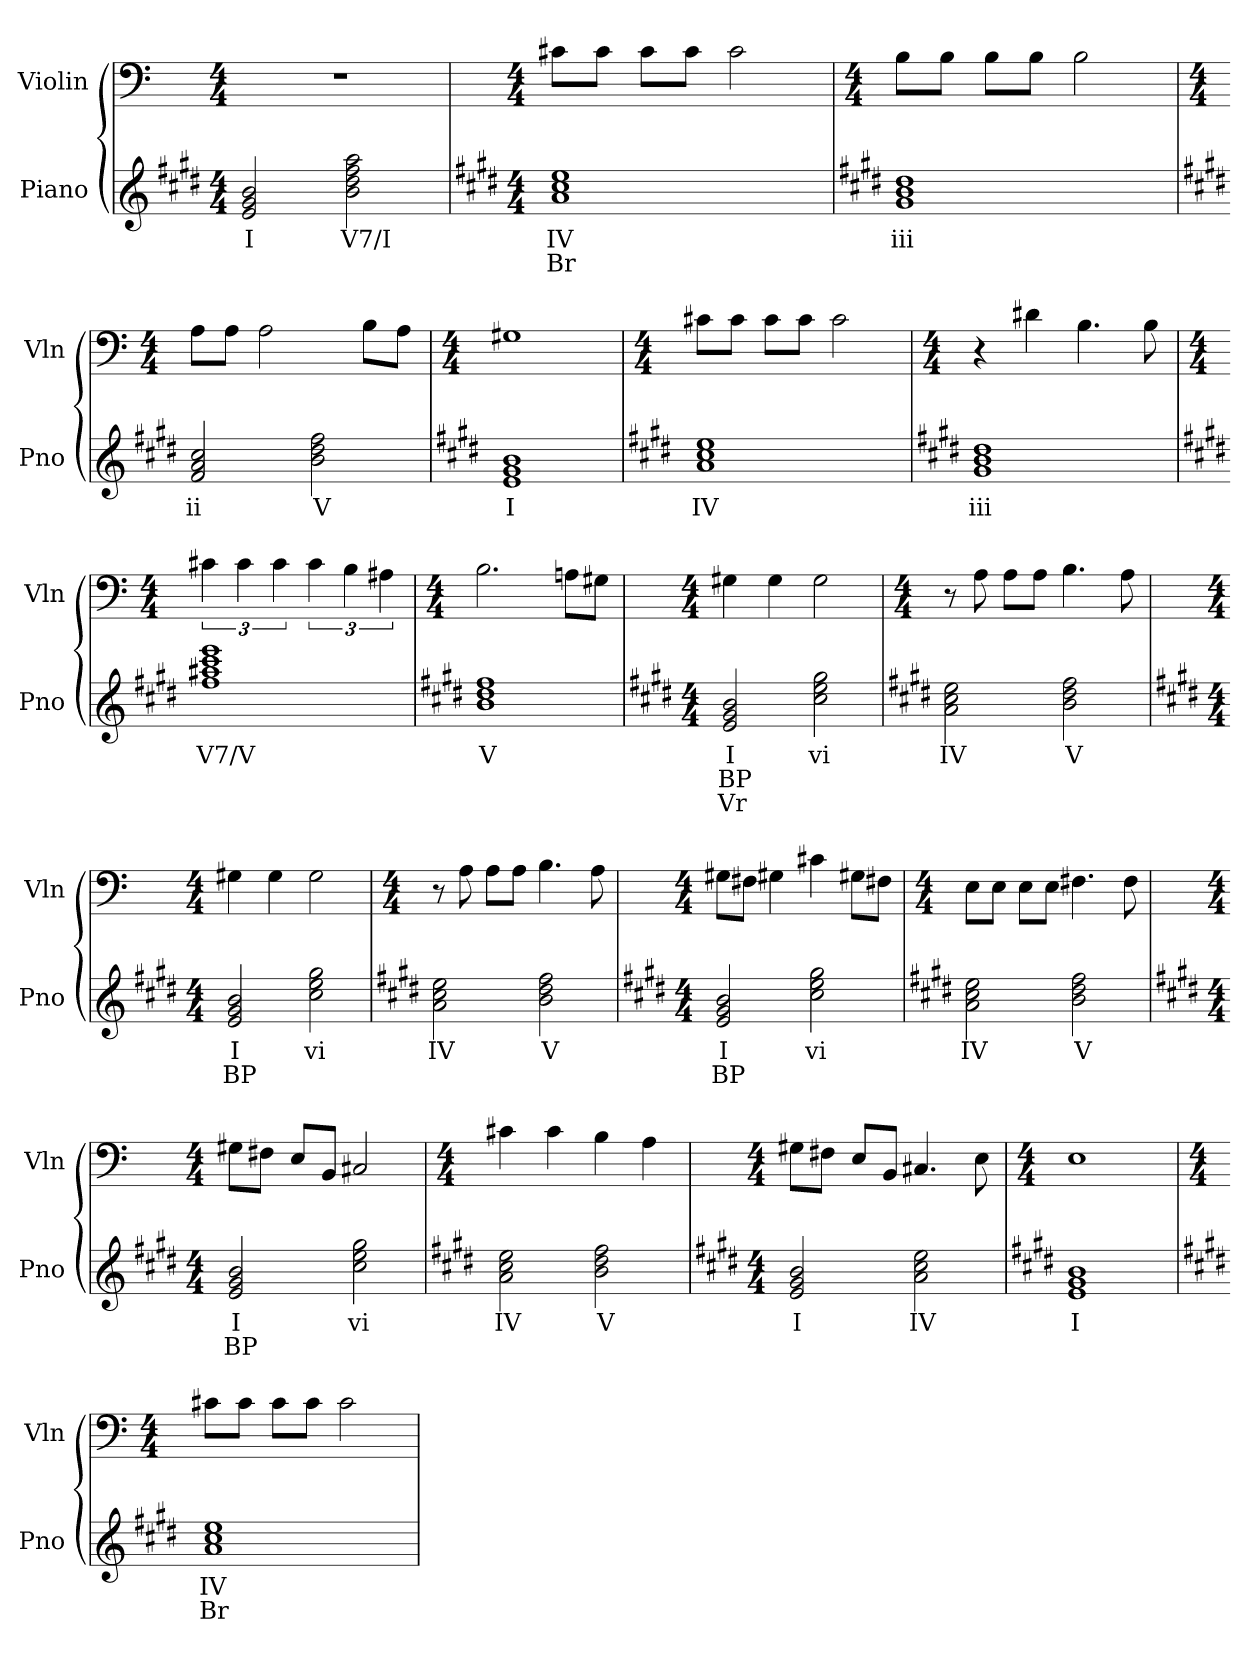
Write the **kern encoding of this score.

**kern	**text	**text	**text	**kern
*part2	*part2	*part2	*part2	*part1
*staff2	*staff2	*staff2	*staff2	*staff1
*I"Piano	*	*	*	*I"Violin
*I'Pno	*	*	*	*I'Vln
*k[f#c#g#d#]	*	*	*	*
*E:	*	*	*	*
*M4/4	*	*	*	*M4/4
=	=	=	=	=
2e 2g# 2b	I	.	.	1r
2b 2dd# 2ff# 2aa	V7/I	.	.	.
=	=	=	=	=
*k[f#c#g#d#]	*	*	*	*
*E:	*	*	*	*
*M4/4	*	*	*	*M4/4
1a 1cc# 1ee	IV	Br	.	8c#XL
.	.	.	.	8c#J
.	.	.	.	8c#L
.	.	.	.	8c#J
.	.	.	.	2c#
=	=	=	=	=
*k[f#c#g#d#]	*	*	*	*
*E:	*	*	*	*
*	*	*	*	*M4/4
1g# 1b 1dd#	iii	.	.	8BL
.	.	.	.	8BJ
.	.	.	.	8BL
.	.	.	.	8BJ
.	.	.	.	2B
=	=	=	=	=
*k[f#c#g#d#]	*	*	*	*
*E:	*	*	*	*
*	*	*	*	*M4/4
2f# 2a 2cc#	ii	.	.	8AL
.	.	.	.	8AJ
.	.	.	.	2A
2b 2dd# 2ff#	V	.	.	.
.	.	.	.	8BL
.	.	.	.	8AJ
=	=	=	=	=
*k[f#c#g#d#]	*	*	*	*
*E:	*	*	*	*
*	*	*	*	*M4/4
1e 1g# 1b	I	.	.	1G#X
=	=	=	=	=
*k[f#c#g#d#]	*	*	*	*
*E:	*	*	*	*
*	*	*	*	*M4/4
1a 1cc# 1ee	IV	.	.	8c#XL
.	.	.	.	8c#J
.	.	.	.	8c#L
.	.	.	.	8c#J
.	.	.	.	2c#
=	=	=	=	=
*k[f#c#g#d#]	*	*	*	*
*E:	*	*	*	*
*	*	*	*	*M4/4
1g# 1b 1dd#	iii	.	.	4r
.	.	.	.	4d#X
.	.	.	.	4.B
.	.	.	.	8B
=	=	=	=	=
*k[f#c#g#d#]	*	*	*	*
*E:	*	*	*	*
*	*	*	*	*M4/4
1ff# 1aa#X 1ccc# 1eee	V7/V	.	.	6c#X
.	.	.	.	6c#
.	.	.	.	6c#
.	.	.	.	6c#
.	.	.	.	6B
.	.	.	.	6A#X
=	=	=	=	=
*k[f#c#g#d#]	*	*	*	*
*E:	*	*	*	*
*	*	*	*	*M4/4
1b 1dd# 1ff#	V	.	.	2.B
.	.	.	.	8AnL
.	.	.	.	8G#XJ
=	=	=	=	=
*k[f#c#g#d#]	*	*	*	*
*E:	*	*	*	*
*M4/4	*	*	*	*M4/4
2e 2g# 2b	I	BP	Vr	4G#X
.	.	.	.	4G#
2cc# 2ee 2gg#	vi	.	.	2G#
=	=	=	=	=
*k[f#c#g#d#]	*	*	*	*
*E:	*	*	*	*
*	*	*	*	*M4/4
2a 2cc# 2ee	IV	.	.	8r
.	.	.	.	8A
.	.	.	.	8AL
.	.	.	.	8AJ
2b 2dd# 2ff#	V	.	.	4.B
.	.	.	.	8A
=	=	=	=	=
*k[f#c#g#d#]	*	*	*	*
*E:	*	*	*	*
*M4/4	*	*	*	*M4/4
2e 2g# 2b	I	BP	.	4G#X
.	.	.	.	4G#
2cc# 2ee 2gg#	vi	.	.	2G#
=	=	=	=	=
*k[f#c#g#d#]	*	*	*	*
*E:	*	*	*	*
*	*	*	*	*M4/4
2a 2cc# 2ee	IV	.	.	8r
.	.	.	.	8A
.	.	.	.	8AL
.	.	.	.	8AJ
2b 2dd# 2ff#	V	.	.	4.B
.	.	.	.	8A
=	=	=	=	=
*k[f#c#g#d#]	*	*	*	*
*E:	*	*	*	*
*M4/4	*	*	*	*M4/4
2e 2g# 2b	I	BP	.	8G#XL
.	.	.	.	8F#XJ
.	.	.	.	4G#X
2cc# 2ee 2gg#	vi	.	.	4c#X
.	.	.	.	8G#XL
.	.	.	.	8F#XJ
=	=	=	=	=
*k[f#c#g#d#]	*	*	*	*
*E:	*	*	*	*
*	*	*	*	*M4/4
2a 2cc# 2ee	IV	.	.	8EL
.	.	.	.	8EJ
.	.	.	.	8EL
.	.	.	.	8EJ
2b 2dd# 2ff#	V	.	.	4.F#X
.	.	.	.	8F#
=	=	=	=	=
*k[f#c#g#d#]	*	*	*	*
*E:	*	*	*	*
*M4/4	*	*	*	*M4/4
2e 2g# 2b	I	BP	.	8G#XL
.	.	.	.	8F#XJ
.	.	.	.	8EL
.	.	.	.	8BBJ
2cc# 2ee 2gg#	vi	.	.	2C#X
=	=	=	=	=
*k[f#c#g#d#]	*	*	*	*
*E:	*	*	*	*
*	*	*	*	*M4/4
2a 2cc# 2ee	IV	.	.	4c#X
.	.	.	.	4c#
2b 2dd# 2ff#	V	.	.	4B
.	.	.	.	4A
=	=	=	=	=
*k[f#c#g#d#]	*	*	*	*
*E:	*	*	*	*
*M4/4	*	*	*	*M4/4
2e 2g# 2b	I	.	.	8G#XL
.	.	.	.	8F#XJ
.	.	.	.	8EL
.	.	.	.	8BBJ
2a 2cc# 2ee	IV	.	.	4.C#X
.	.	.	.	8E
=	=	=	=	=
*k[f#c#g#d#]	*	*	*	*
*E:	*	*	*	*
*	*	*	*	*M4/4
1e 1g# 1b	I	.	.	1E
=	=	=	=	=
*k[f#c#g#d#]	*	*	*	*
*E:	*	*	*	*
*	*	*	*	*M4/4
1a 1cc# 1ee	IV	Br	.	8c#XL
.	.	.	.	8c#J
.	.	.	.	8c#L
.	.	.	.	8c#J
.	.	.	.	2c#
=	=	=	=	=
*-	*-	*-	*-	*-
